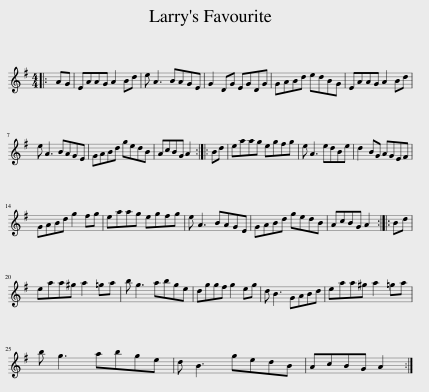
X:1
L:1/8
M:4/4
I:linebreak $
K:G
V:1 treble
V:1
|: AG | EAAG A2 Bd | e A3 BAGE | G2 DG EGDG | GABd edBG | %5
 EAAG A2 Bd |$ e A3 BAGE | GABd gedB | AcBG A2 :: Bd | %10
 eaag egfg | e A3 edBe | d2 BG AGEF |$ GABd g2 fg | eaag egfg | %15
 e A3 BAGE | GABd gedB | AcBG A2 :: Bd |$ eaa^g a2 =ga | %20
 b g3 abge | dggf g2 eg | d B3 GABd | eaa^g a2 =ga |$ b g3 abge | %25
 d B3 gedB | AcBG A2 :| %27
